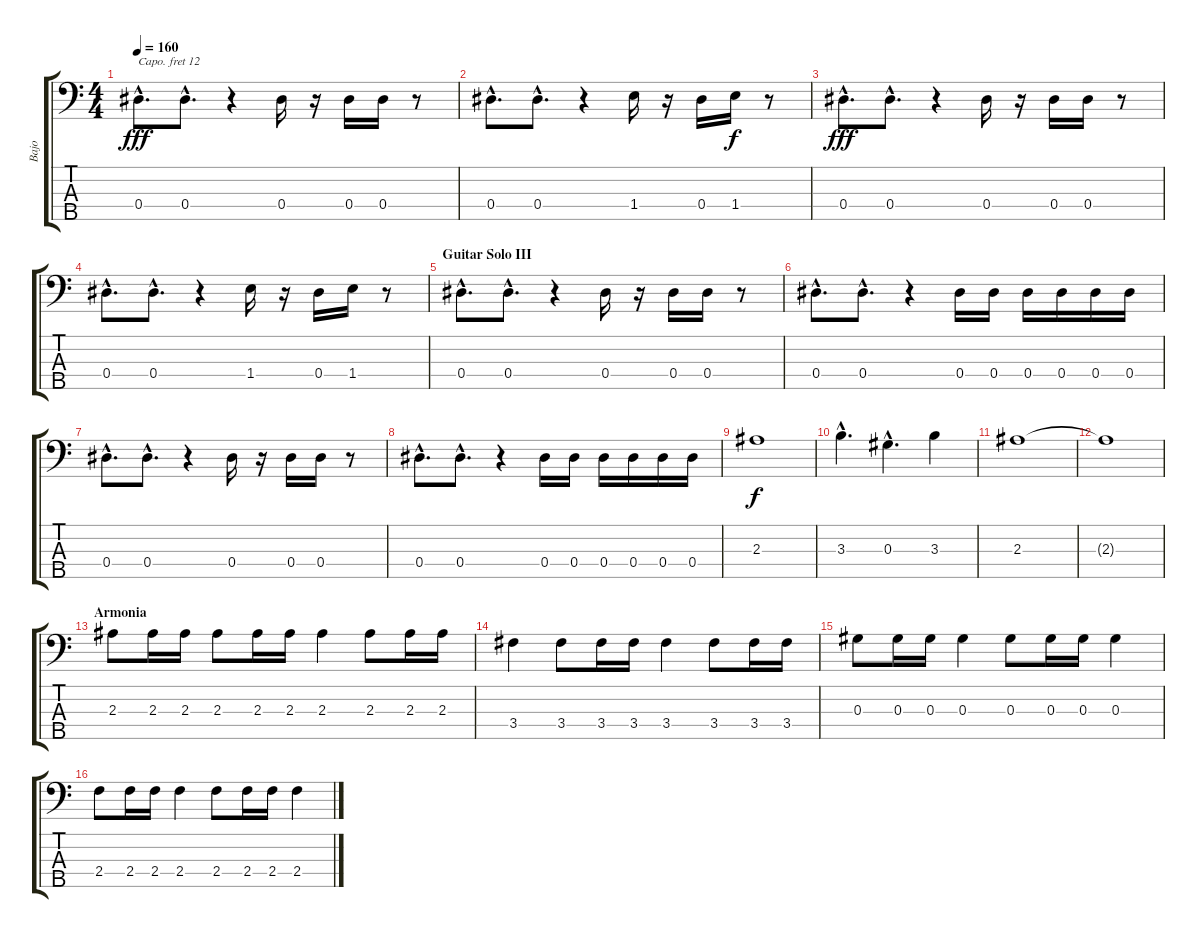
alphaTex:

\track ("Bajo" "Bajo") {instrument electricbassfinger}
\staff {score tabs}
\capo 12
\tuning (Gb2 Db2 Ab1 Eb1 Bb0) {hide}
\ts (4 4)
\tempo 160
\clef f4
\ks c
0.4{hac}.8{d dy fff} 0.4{hac}.8{d} r.4 0.4.16 r.16 0.4.16 0.4.16 r.8 |
0.4{hac}.8{d} 0.4{hac}.8{d} r.4 1.4.16 r.16 0.4.16 1.4.16{dy f} r.8 |
0.4{hac}.8{d dy fff} 0.4{hac}.8{d} r.4 0.4.16 r.16 0.4.16 0.4.16 r.8 |
0.4{hac}.8{d} 0.4{hac}.8{d} r.4 1.4.16 r.16 0.4.16 1.4.16 r.8 |
\section ("" "Guitar Solo III")
0.4{hac}.8{d} 0.4{hac}.8{d} r.4 0.4.16 r.16 0.4.16 0.4.16 r.8 |
0.4{hac}.8{d} 0.4{hac}.8{d} r.4 0.4.16 0.4.16 0.4.16 0.4.16 0.4.16 0.4.16 |
0.4{hac}.8{d} 0.4{hac}.8{d} r.4 0.4.16 r.16 0.4.16 0.4.16 r.8 |
0.4{hac}.8{d} 0.4{hac}.8{d} r.4 0.4.16 0.4.16 0.4.16 0.4.16 0.4.16 0.4.16 |
2.3.1{dy f} |
3.3{hac}.4{d} 0.3{hac}.4{d} 3.3.4 |
2.3.1 |
2.3{t}.1 |
\section ("" "Armonia")
2.3.8 2.3.16 2.3.16 2.3.8 2.3.16 2.3.16 2.3.4 2.3.8 2.3.16 2.3.16 |
3.4.4 3.4.8 3.4.16 3.4.16 3.4.4 3.4.8 3.4.16 3.4.16 |
0.3.8 0.3.16 0.3.16 0.3.4 0.3.8 0.3.16 0.3.16 0.3.4 |
2.4.8 2.4.16 2.4.16 2.4.4 2.4.8 2.4.16 2.4.16 2.4.4
